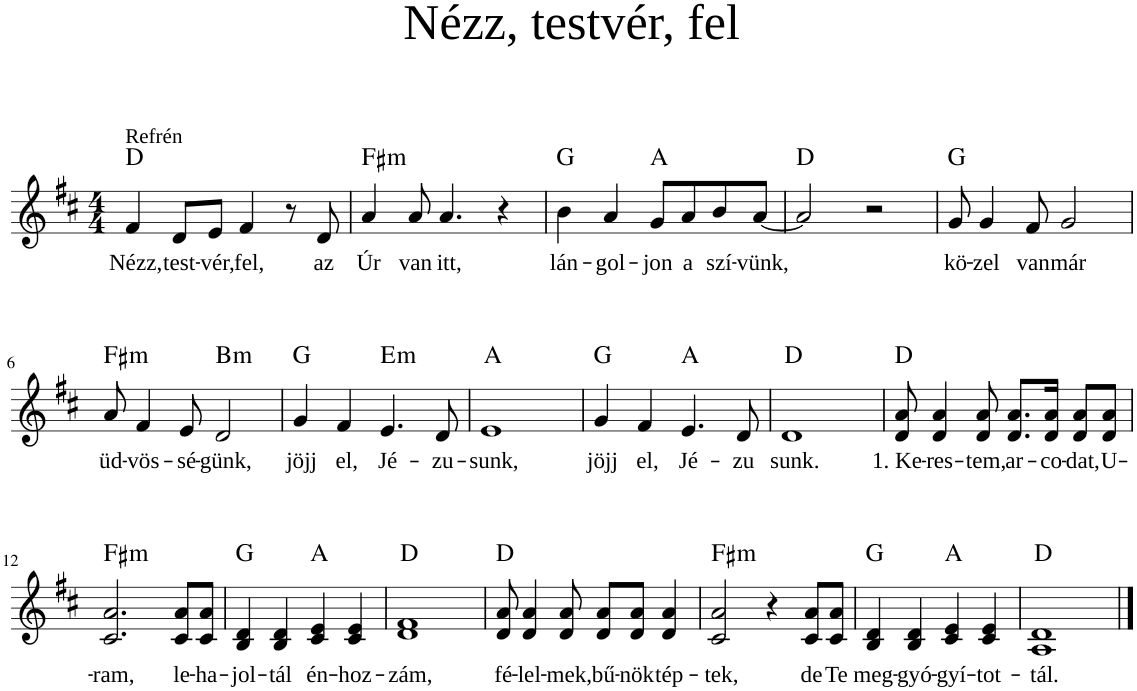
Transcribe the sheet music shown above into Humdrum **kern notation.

**kern	**text	**harte
*part1	*part1	*part1
*staff1	*staff1	*
*I"Voice	*	*
*clefG2	*	*
*k[f#c#]	*	*
*M4/4	*	*
=1	=1	=1
!LO:TX:a:t=Refrén	!	!
!	!LO:LY:b	!LO:H:kt=N.C.
4f#/	Nézz,	N
!	!LO:LY:b	!
8d/L	test-	.
!	!LO:LY:b	!
8e/J	-vér,	.
!	!LO:LY:b	!
4f#/	fel,	.
8r	.	.
!	!LO:LY:b	!
8d/	az	.
=2	=2	=2
!	!LO:LY:b	!LO:H:kt=m
4a/	Úr	F#:min
!	!LO:LY:b	!
8a/	van	.
!	!LO:LY:b	!
4.a/	itt,	.
4r	.	.
=3	=3	=3
!	!LO:LY:b	!LO:H:kt=N.C.
4b\	lán-	N
!	!LO:LY:b	!
4a/	-gol-	.
!	!LO:LY:b	!LO:H:kt=N.C.
8g/L	-jon	N
!	!LO:LY:b	!
8a/	a	.
!	!LO:LY:b	!
8b/	szí-	.
!	!LO:LY:b	!
[8a/J	-vünk,	.
=4	=4	=4
!	!	!LO:H:kt=N.C.
2a/]	.	N
2r	.	.
=5	=5	=5
!	!LO:LY:b	!LO:H:kt=N.C.
8g/	kö-	N
!	!LO:LY:b	!
4g/	-zel	.
!	!LO:LY:b	!
8f#/	van	.
!	!LO:LY:b	!
2g/	már	.
!!LO:LB:g=z
=6	=6	=6
!	!LO:LY:b	!LO:H:kt=m
8a/	üd-	F#:min
!	!LO:LY:b	!
4f#/	-vös-	.
!	!LO:LY:b	!
8e/	-sé-	.
!	!LO:LY:b	!LO:H:kt=m
2d/	-günk,	B:min
=7	=7	=7
!	!LO:LY:b	!LO:H:kt=N.C.
4g/	jöjj	N
!	!LO:LY:b	!
4f#/	el,	.
!	!LO:LY:b	!LO:H:kt=m
4.e/	Jé-	E:min
!	!LO:LY:b	!
8d/	-zu-	.
=8	=8	=8
!	!LO:LY:b	!LO:H:kt=N.C.
1e	-sunk,	N
=9	=9	=9
!	!LO:LY:b	!LO:H:kt=N.C.
4g/	jöjj	N
!	!LO:LY:b	!
4f#/	el,	.
!	!LO:LY:b	!LO:H:kt=N.C.
4.e/	Jé-	N
!	!LO:LY:b	!
8d/	-zu	.
=10	=10	=10
!	!LO:LY:b	!LO:H:kt=N.C.
1d	sunk.	N
=11	=11	=11
!	!LO:LY:b	!LO:H:kt=N.C.
8d/ 8a/	1. Ke-	N
!	!LO:LY:b	!
4d/ 4a/	-res-	.
!	!LO:LY:b	!
8d/ 8a/	-tem,	.
!	!LO:LY:b	!
8.d/ 8.a/L	ar-	.
!	!LO:LY:b	!
16d/ 16a/Jk	-co-	.
!	!LO:LY:b	!
8d/ 8a/L	-dat,	.
!	!LO:LY:b	!
8d/ 8a/J	U-	.
!!LO:LB:g=z
=12	=12	=12
!	!LO:LY:b	!LO:H:kt=m
2.c#/ 2.a/	-ram,	F#:min
!	!LO:LY:b	!
8c#/ 8a/L	le-	.
!	!LO:LY:b	!
8c#/ 8a/J	-ha-	.
=13	=13	=13
!	!LO:LY:b	!LO:H:kt=N.C.
4B/ 4d/	-jol-	N
!	!LO:LY:b	!
4B/ 4d/	-tál	.
!	!LO:LY:b	!LO:H:kt=N.C.
4c#/ 4e/	én-	N
!	!LO:LY:b	!
4c#/ 4e/	-hoz-	.
=14	=14	=14
!	!LO:LY:b	!LO:H:kt=N.C.
1d 1f#	-zám,	N
=15	=15	=15
!	!LO:LY:b	!LO:H:kt=N.C.
8d/ 8a/	fé-	N
!	!LO:LY:b	!
4d/ 4a/	-lel-	.
!	!LO:LY:b	!
8d/ 8a/	-mek,	.
!	!LO:LY:b	!
8d/ 8a/L	bű-	.
!	!LO:LY:b	!
8d/ 8a/J	-nök	.
!	!LO:LY:b	!
4d/ 4a/	tép-	.
=16	=16	=16
!	!LO:LY:b	!LO:H:kt=m
2c#/ 2a/	-tek,	F#:min
4r	.	.
!	!LO:LY:b	!
8c#/ 8a/L	de	.
!	!LO:LY:b	!
8c#/ 8a/J	Te	.
=17	=17	=17
!	!LO:LY:b	!LO:H:kt=N.C.
4B/ 4d/	meg-	N
!	!LO:LY:b	!
4B/ 4d/	-gyó-	.
!	!LO:LY:b	!LO:H:kt=N.C.
4c#/ 4e/	-gyí-	N
!	!LO:LY:b	!
4c#/ 4e/	-tot-	.
=18	=18	=18
!	!LO:LY:b	!LO:H:kt=N.C.
1A 1d	-tál.	N
==	==	==
*-	*-	*-
